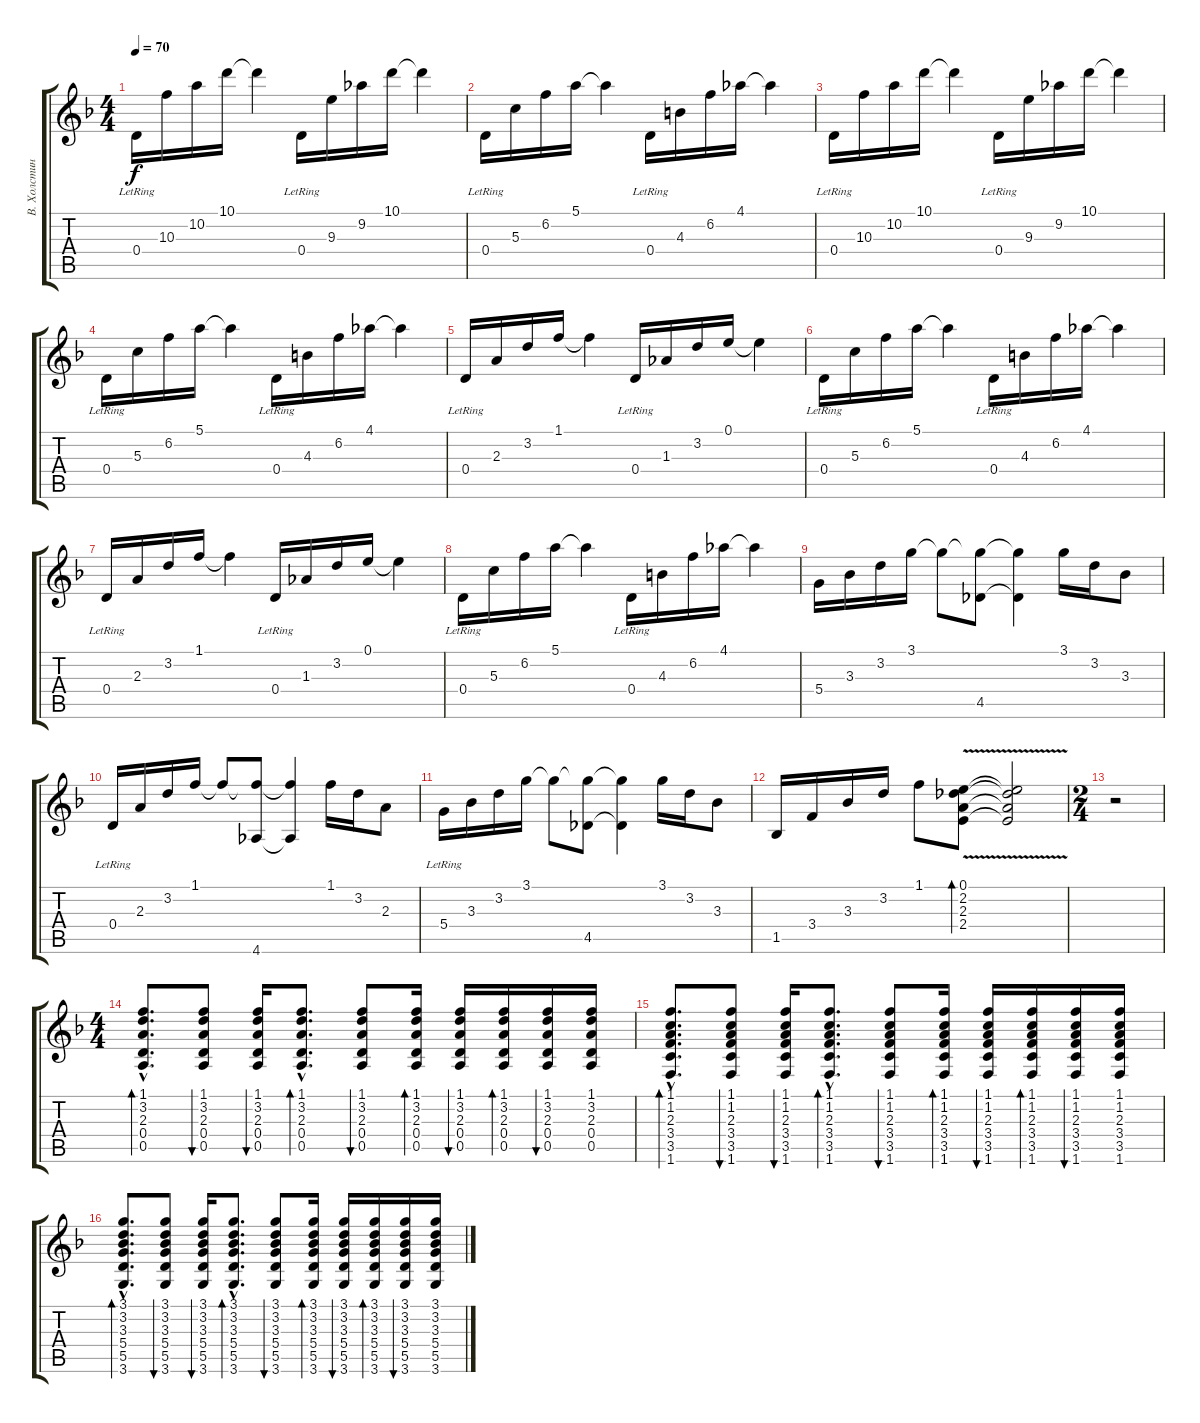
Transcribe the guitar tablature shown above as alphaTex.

\track ("В. Холстинин" "В. Холстин") {instrument electricguitarclean}
\staff {score tabs}
\tuning (E4 B3 G3 D3 A2 E2) {hide}
\ts (4 4)
\tempo 70
\clef g2
\ks dminor
0.4{lr}.16{dy f instrument electricguitarclean} 10.3.16 10.2.16 10.1.16 10.1{t}.4 0.4{lr}.16 9.3.16 9.2.16 10.1.16 10.1{t}.4 |
0.4{lr}.16 5.3.16 6.2.16 5.1.16 5.1{t}.4 0.4{lr}.16 4.3.16 6.2.16 4.1.16 4.1{t}.4 |
0.4{lr}.16 10.3.16 10.2.16 10.1.16 10.1{t}.4 0.4{lr}.16 9.3.16 9.2.16 10.1.16 10.1{t}.4 |
0.4{lr}.16 5.3.16 6.2.16 5.1.16 5.1{t}.4 0.4{lr}.16 4.3.16 6.2.16 4.1.16 4.1{t}.4 |
0.4{lr}.16 2.3.16 3.2.16 1.1.16 1.1{t}.4 0.4{lr}.16 1.3.16 3.2.16 0.1.16 0.1{t}.4 |
0.4{lr}.16 5.3.16 6.2.16 5.1.16 5.1{t}.4 0.4{lr}.16 4.3.16 6.2.16 4.1.16 4.1{t}.4 |
0.4{lr}.16 2.3.16 3.2.16 1.1.16 1.1{t}.4 0.4{lr}.16 1.3.16 3.2.16 0.1.16 0.1{t}.4 |
0.4{lr}.16 5.3.16 6.2.16 5.1.16 5.1{t}.4 0.4{lr}.16 4.3.16 6.2.16 4.1.16 4.1{t}.4 |
5.4.16 3.3.16 3.2.16 3.1.16 3.1{t}.8 (3.1{t} 4.5).8 (3.1{t} 4.5{t}).4 3.1.16 3.2.16 3.3.8 |
0.4{lr}.16 2.3.16 3.2.16 1.1.16 1.1{t}.8 (1.1{t} 4.6).8 (1.1{t} 4.6{t}).4 1.1.16 3.2.16 2.3.8 |
5.4{lr}.16 3.3.16 3.2.16 3.1.16 3.1{t}.8 (3.1{t} 4.5).8 (3.1{t} 4.5{t}).4 3.1.16 3.2.16 3.3.8 |
1.5.16 3.4.16 3.3.16 3.2.16 1.1.8 (0.1 2.2 2.3 2.4{v}).8{bd 30} (0.1{t} 2.2{t} 2.3{t} 2.4{t}).2 |
\ts (2 4)
r.2 |
\ts (4 4)
(1.1{hac} 3.2{hac} 2.3{hac} 0.4{hac} 0.5{hac}).8{d bd 30 instrument acousticguitarsteel} (1.1 3.2 2.3 0.4 0.5).8{bu 30} (1.1 3.2 2.3 0.4 0.5).16{bu 30} (1.1{hac} 3.2{hac} 2.3{hac} 0.4{hac} 0.5{hac}).8{d bd 30} (1.1 3.2 2.3 0.4 0.5).8{bu 30} (1.1 3.2 2.3 0.4 0.5).16{bd 30} (1.1 3.2 2.3 0.4 0.5).16{bu 30} (1.1 3.2 2.3 0.4 0.5).16{bd 30} (1.1 3.2 2.3 0.4 0.5).16{bu 30} (1.1 3.2 2.3 0.4 0.5).16 |
(1.1{hac} 1.2{hac} 2.3{hac} 3.4{hac} 3.5{hac} 1.6{hac}).8{d bd 30} (1.1 1.2 2.3 3.4 3.5 1.6).8{bu 30} (1.1 1.2 2.3 3.4 3.5 1.6).16{bu 30} (1.1{hac} 1.2{hac} 2.3{hac} 3.4{hac} 3.5{hac} 1.6{hac}).8{d bd 30} (1.1 1.2 2.3 3.4 3.5 1.6).8{bu 30} (1.1 1.2 2.3 3.4 3.5 1.6).16{bd 30} (1.1 1.2 2.3 3.4 3.5 1.6).16{bu 30} (1.1 1.2 2.3 3.4 3.5 1.6).16{bd 30} (1.1 1.2 2.3 3.4 3.5 1.6).16{bu 30} (1.1 1.2 2.3 3.4 3.5 1.6).16 |
(3.1{hac} 3.2{hac} 3.3{hac} 5.4{hac} 5.5{hac} 3.6{hac}).8{d bd 30} (3.1 3.2 3.3 5.4 5.5 3.6).8{bu 30} (3.1 3.2 3.3 5.4 5.5 3.6).16{bu 30} (3.1{hac} 3.2{hac} 3.3{hac} 5.4{hac} 5.5{hac} 3.6{hac}).8{d bd 30} (3.1 3.2 3.3 5.4 5.5 3.6).8{bu 30} (3.1 3.2 3.3 5.4 5.5 3.6).16{bd 30} (3.1 3.2 3.3 5.4 5.5 3.6).16{bu 30} (3.1 3.2 3.3 5.4 5.5 3.6).16{bd 30} (3.1 3.2 3.3 5.4 5.5 3.6).16{bu 30} (3.1 3.2 3.3 5.4 5.5 3.6).16
